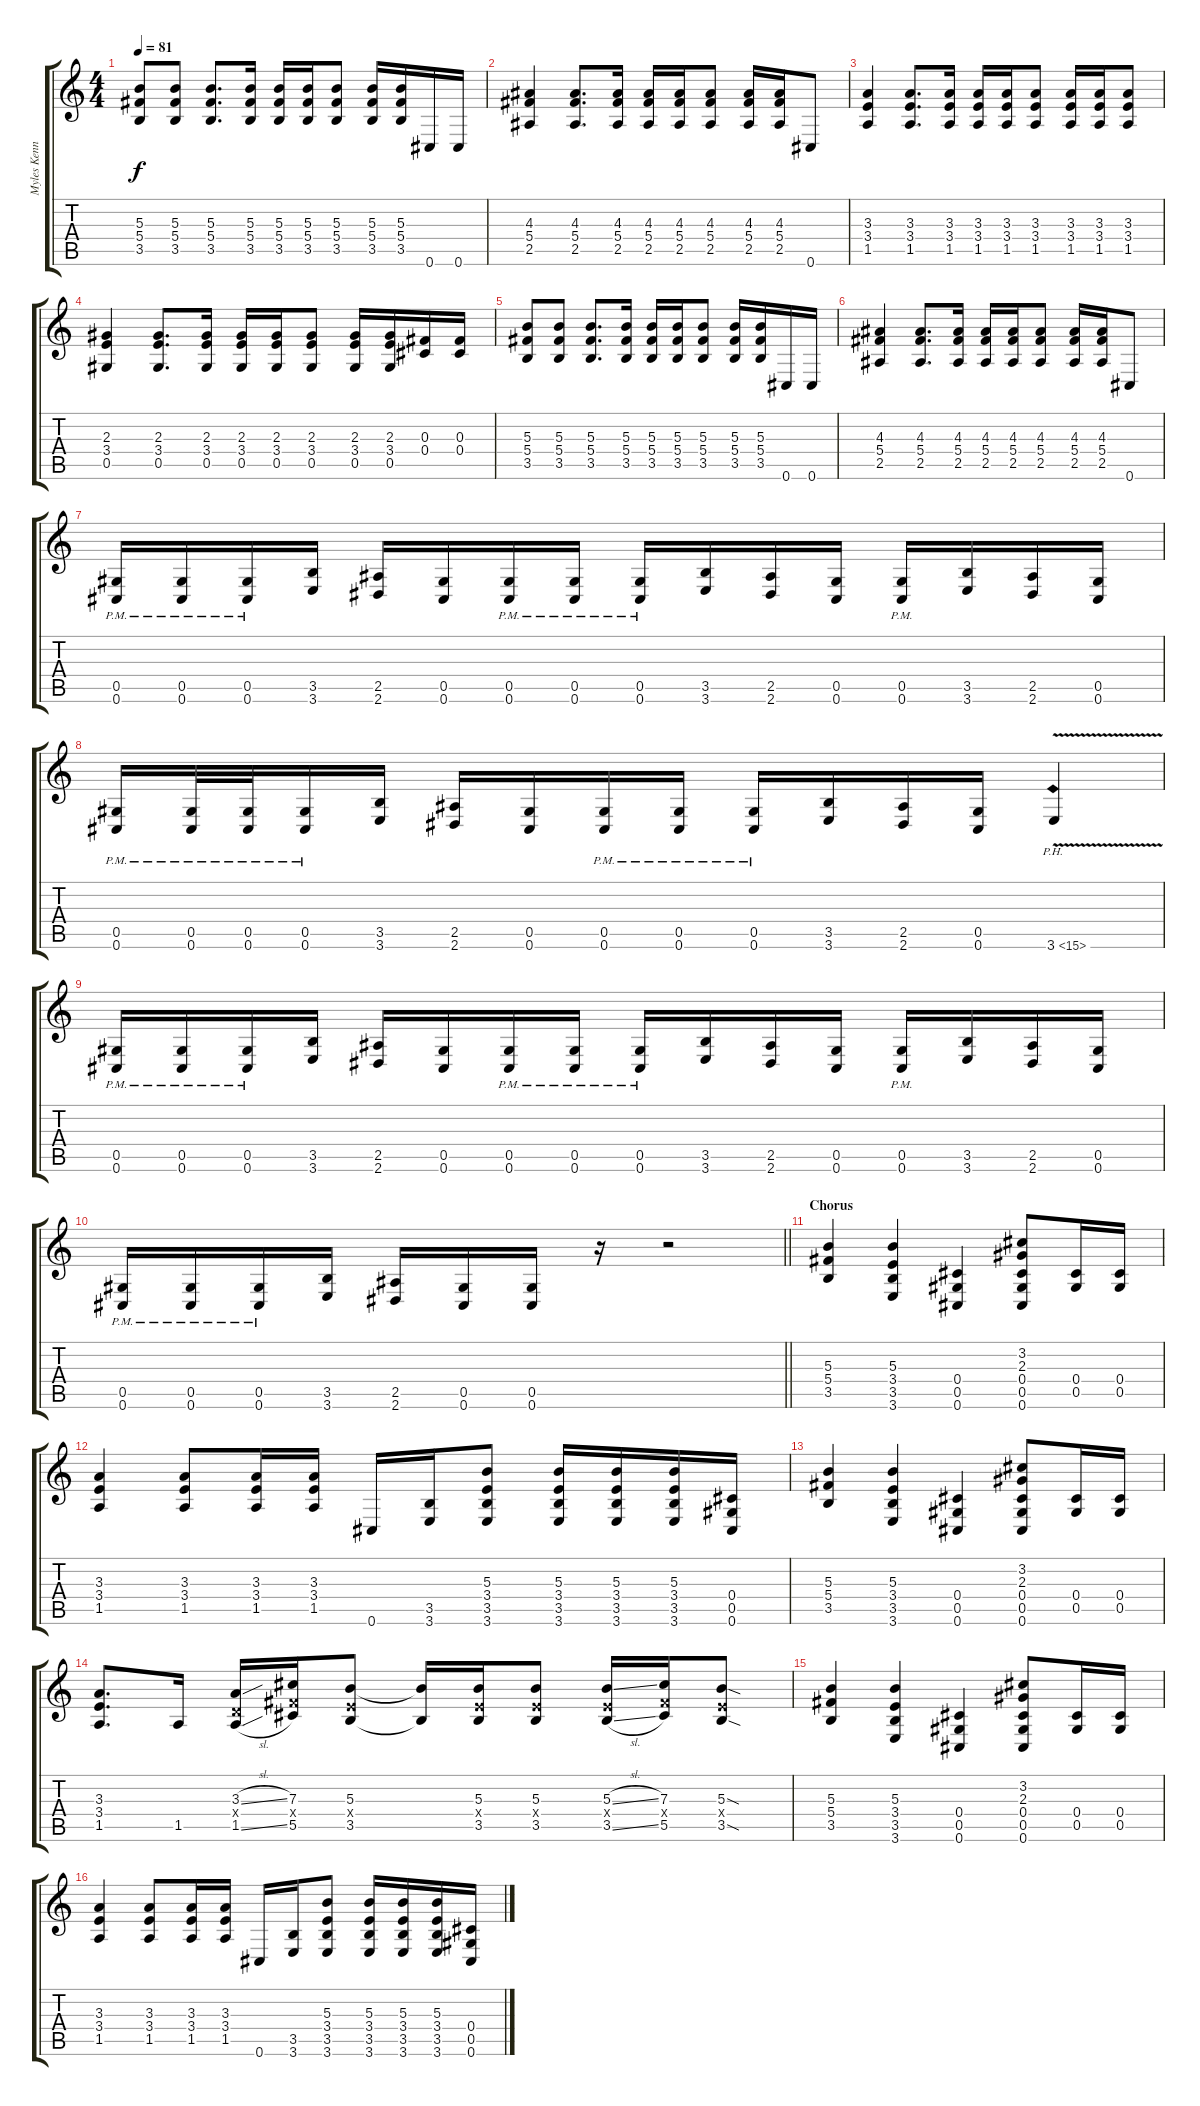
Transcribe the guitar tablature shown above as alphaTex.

\track ("Myles Kennedy" "Myles Kenn") {instrument electricguitarclean}
\staff {score tabs}
\tuning (Eb4 Bb3 Gb3 Db3 Ab2 Db2) {hide}
\ts (4 4)
\tempo 81
\clef g2
\ks c
(5.3 5.4 3.5).8{dy f} (5.3 5.4 3.5).8 (5.3 5.4 3.5).8{d} (5.3 5.4 3.5).16 (5.3 5.4 3.5).16 (5.3 5.4 3.5).16 (5.3 5.4 3.5).8 (5.3 5.4 3.5).16 (5.3 5.4 3.5).16 0.6.16 0.6.16 |
(4.3 5.4 2.5).4 (4.3 5.4 2.5).8{d} (4.3 5.4 2.5).16 (4.3 5.4 2.5).16 (4.3 5.4 2.5).16 (4.3 5.4 2.5).8 (4.3 5.4 2.5).16 (4.3 5.4 2.5).16 0.6.8 |
(3.3 3.4 1.5).4 (3.3 3.4 1.5).8{d} (3.3 3.4 1.5).16 (3.3 3.4 1.5).16 (3.3 3.4 1.5).16 (3.3 3.4 1.5).8 (3.3 3.4 1.5).16 (3.3 3.4 1.5).16 (3.3 3.4 1.5).8 |
(2.3 3.4 0.5).4 (2.3 3.4 0.5).8{d} (2.3 3.4 0.5).16 (2.3 3.4 0.5).16 (2.3 3.4 0.5).16 (2.3 3.4 0.5).8 (2.3 3.4 0.5).16 (2.3 3.4 0.5).16 (0.3 0.4).16 (0.3 0.4).16 |
(5.3 5.4 3.5).8 (5.3 5.4 3.5).8 (5.3 5.4 3.5).8{d} (5.3 5.4 3.5).16 (5.3 5.4 3.5).16 (5.3 5.4 3.5).16 (5.3 5.4 3.5).8 (5.3 5.4 3.5).16 (5.3 5.4 3.5).16 0.6.16 0.6.16 |
(4.3 5.4 2.5).4 (4.3 5.4 2.5).8{d} (4.3 5.4 2.5).16 (4.3 5.4 2.5).16 (4.3 5.4 2.5).16 (4.3 5.4 2.5).8 (4.3 5.4 2.5).16 (4.3 5.4 2.5).16 0.6.8 |
(0.5{pm} 0.6{pm}).16 (0.5{pm} 0.6{pm}).16 (0.5{pm} 0.6{pm}).16 (3.5 3.6).16 (2.5 2.6).16 (0.5 0.6).16 (0.5{pm} 0.6{pm}).16 (0.5{pm} 0.6{pm}).16 (0.5{pm} 0.6{pm}).16 (3.5 3.6).16 (2.5 2.6).16 (0.5 0.6).16 (0.5{pm} 0.6{pm}).16 (3.5 3.6).16 (2.5 2.6).16 (0.5 0.6).16 |
(0.5{pm} 0.6{pm}).16 (0.5{pm} 0.6{pm}).32 (0.5{pm} 0.6{pm}).32 (0.5{pm} 0.6{pm}).16 (3.5 3.6).16 (2.5 2.6).16 (0.5 0.6).16 (0.5{pm} 0.6{pm}).16 (0.5{pm} 0.6{pm}).16 (0.5{pm} 0.6{pm}).16 (3.5 3.6).16 (2.5 2.6).16 (0.5 0.6).16 3.6{ph 12 v}.4 |
(0.5{pm} 0.6{pm}).16 (0.5{pm} 0.6{pm}).16 (0.5{pm} 0.6{pm}).16 (3.5 3.6).16 (2.5 2.6).16 (0.5 0.6).16 (0.5{pm} 0.6{pm}).16 (0.5{pm} 0.6{pm}).16 (0.5{pm} 0.6{pm}).16 (3.5 3.6).16 (2.5 2.6).16 (0.5 0.6).16 (0.5{pm} 0.6{pm}).16 (3.5 3.6).16 (2.5 2.6).16 (0.5 0.6).16 |
\barLineRight lightlight
(0.5{pm} 0.6{pm}).16 (0.5{pm} 0.6{pm}).16 (0.5{pm} 0.6{pm}).16 (3.5 3.6).16 (2.5 2.6).16 (0.5 0.6).16 (0.5 0.6).16 r.16 r.2 |
\section ("" "Chorus")
(5.3 5.4 3.5).4 (5.3 3.4 3.5 3.6).4 (0.4 0.5 0.6).4 (3.2 2.3 0.4 0.5 0.6).8 (0.4 0.5).16 (0.4 0.5).16 |
(3.3 3.4 1.5).4 (3.3 3.4 1.5).8 (3.3 3.4 1.5).16 (3.3 3.4 1.5).16 0.6.16 (3.5 3.6).16 (5.3 3.4 3.5 3.6).8 (5.3 3.4 3.5 3.6).16 (5.3 3.4 3.5 3.6).16 (5.3 3.4 3.5 3.6).16 (0.4 0.5 0.6).16 |
(5.3 5.4 3.5).4 (5.3 3.4 3.5 3.6).4 (0.4 0.5 0.6).4 (3.2 2.3 0.4 0.5 0.6).8 (0.4 0.5).16 (0.4 0.5).16 |
(3.3 3.4 1.5).8{d} 1.5.16 (3.3{sl} 1.4{x} 1.5{sl}).16 (7.3 5.4{x} 5.5).16 (5.3 3.4{x} 3.5).8 (5.3{t} 3.5{t}).16 (5.3 3.4{x} 3.5).16 (5.3 3.4{x} 3.5).8 (5.3{sl} 3.4{x} 3.5{sl}).16 (7.3 5.4{x} 5.5).16 (5.3{sod} 3.4{x} 3.5{sod}).8 |
(5.3 5.4 3.5).4 (5.3 3.4 3.5 3.6).4 (0.4 0.5 0.6).4 (3.2 2.3 0.4 0.5 0.6).8 (0.4 0.5).16 (0.4 0.5).16 |
(3.3 3.4 1.5).4 (3.3 3.4 1.5).8 (3.3 3.4 1.5).16 (3.3 3.4 1.5).16 0.6.16 (3.5 3.6).16 (5.3 3.4 3.5 3.6).8 (5.3 3.4 3.5 3.6).16 (5.3 3.4 3.5 3.6).16 (5.3 3.4 3.5 3.6).16 (0.4 0.5 0.6).16
